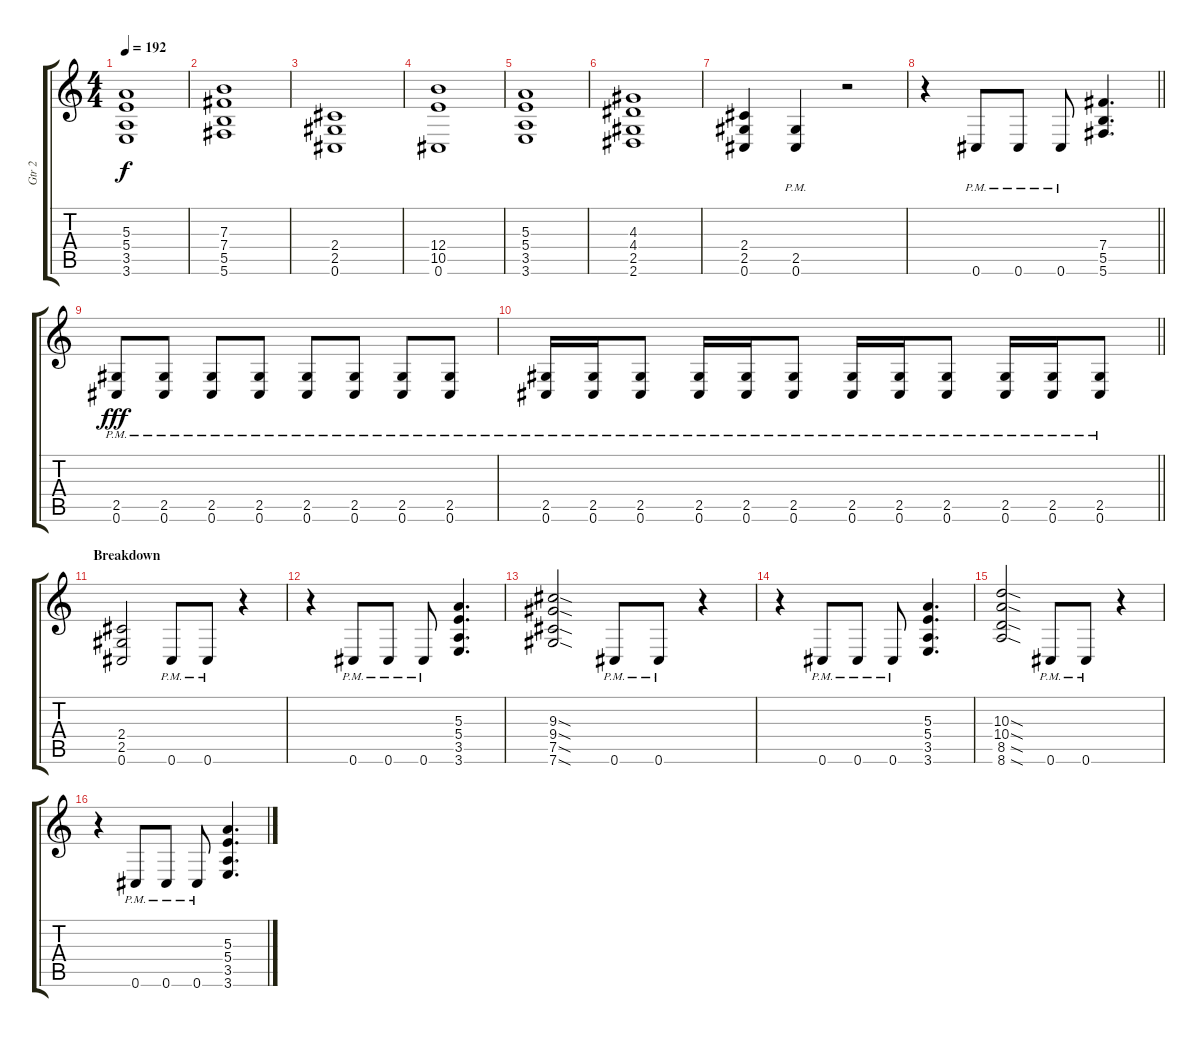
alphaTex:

\track ("Gtr 2" "Gtr 2") {instrument distortionguitar}
\staff {score tabs}
\tuning (Db4 Ab3 E3 B2 Gb2 Db2) {hide}
\ts (4 4)
\tempo 192
\clef g2
\ks c
(5.3 5.4 3.5 3.6).1{dy f} |
(7.3 7.4 5.5 5.6).1 |
(2.4 2.5 0.6).1 |
(12.4 10.5 0.6).1 |
(5.3 5.4 3.5 3.6).1 |
(4.3 4.4 2.5 2.6).1 |
(2.4 2.5 0.6).4 (2.5{pm} 0.6).4 r.2 |
\barLineRight lightlight
r.4 0.6{pm}.8 0.6{pm}.8 0.6{pm}.8 (7.4 5.5 5.6).4{d} |
(2.5{pm} 0.6{pm}).8{dy fff} (2.5{pm} 0.6{pm}).8 (2.5{pm} 0.6{pm}).8 (2.5{pm} 0.6{pm}).8 (2.5{pm} 0.6{pm}).8 (2.5{pm} 0.6{pm}).8 (2.5{pm} 0.6{pm}).8 (2.5{pm} 0.6{pm}).8 |
\barLineRight lightlight
(2.5{pm} 0.6{pm}).16 (2.5{pm} 0.6{pm}).16 (2.5{pm} 0.6{pm}).8 (2.5{pm} 0.6{pm}).16 (2.5{pm} 0.6{pm}).16 (2.5{pm} 0.6{pm}).8 (2.5{pm} 0.6{pm}).16 (2.5{pm} 0.6{pm}).16 (2.5{pm} 0.6).8 (2.5{pm} 0.6).16 (2.5{pm} 0.6).16 (2.5{pm} 0.6).8 |
\section ("" "Breakdown")
(2.4 2.5 0.6).2 0.6{pm}.8 0.6{pm}.8 r.4 |
r.4 0.6{pm}.8 0.6{pm}.8 0.6{pm}.8 (5.3 5.4 3.5 3.6).4{d} |
(9.3{sod} 9.4{sod} 7.5{sod} 7.6{sod}).2 0.6{pm}.8 0.6{pm}.8 r.4 |
r.4 0.6{pm}.8 0.6{pm}.8 0.6{pm}.8 (5.3 5.4 3.5 3.6).4{d} |
(10.3{sod} 10.4{sod} 8.5{sod} 8.6{sod}).2 0.6{pm}.8 0.6{pm}.8 r.4 |
r.4 0.6{pm}.8 0.6{pm}.8 0.6{pm}.8 (5.3 5.4 3.5 3.6).4{d}
